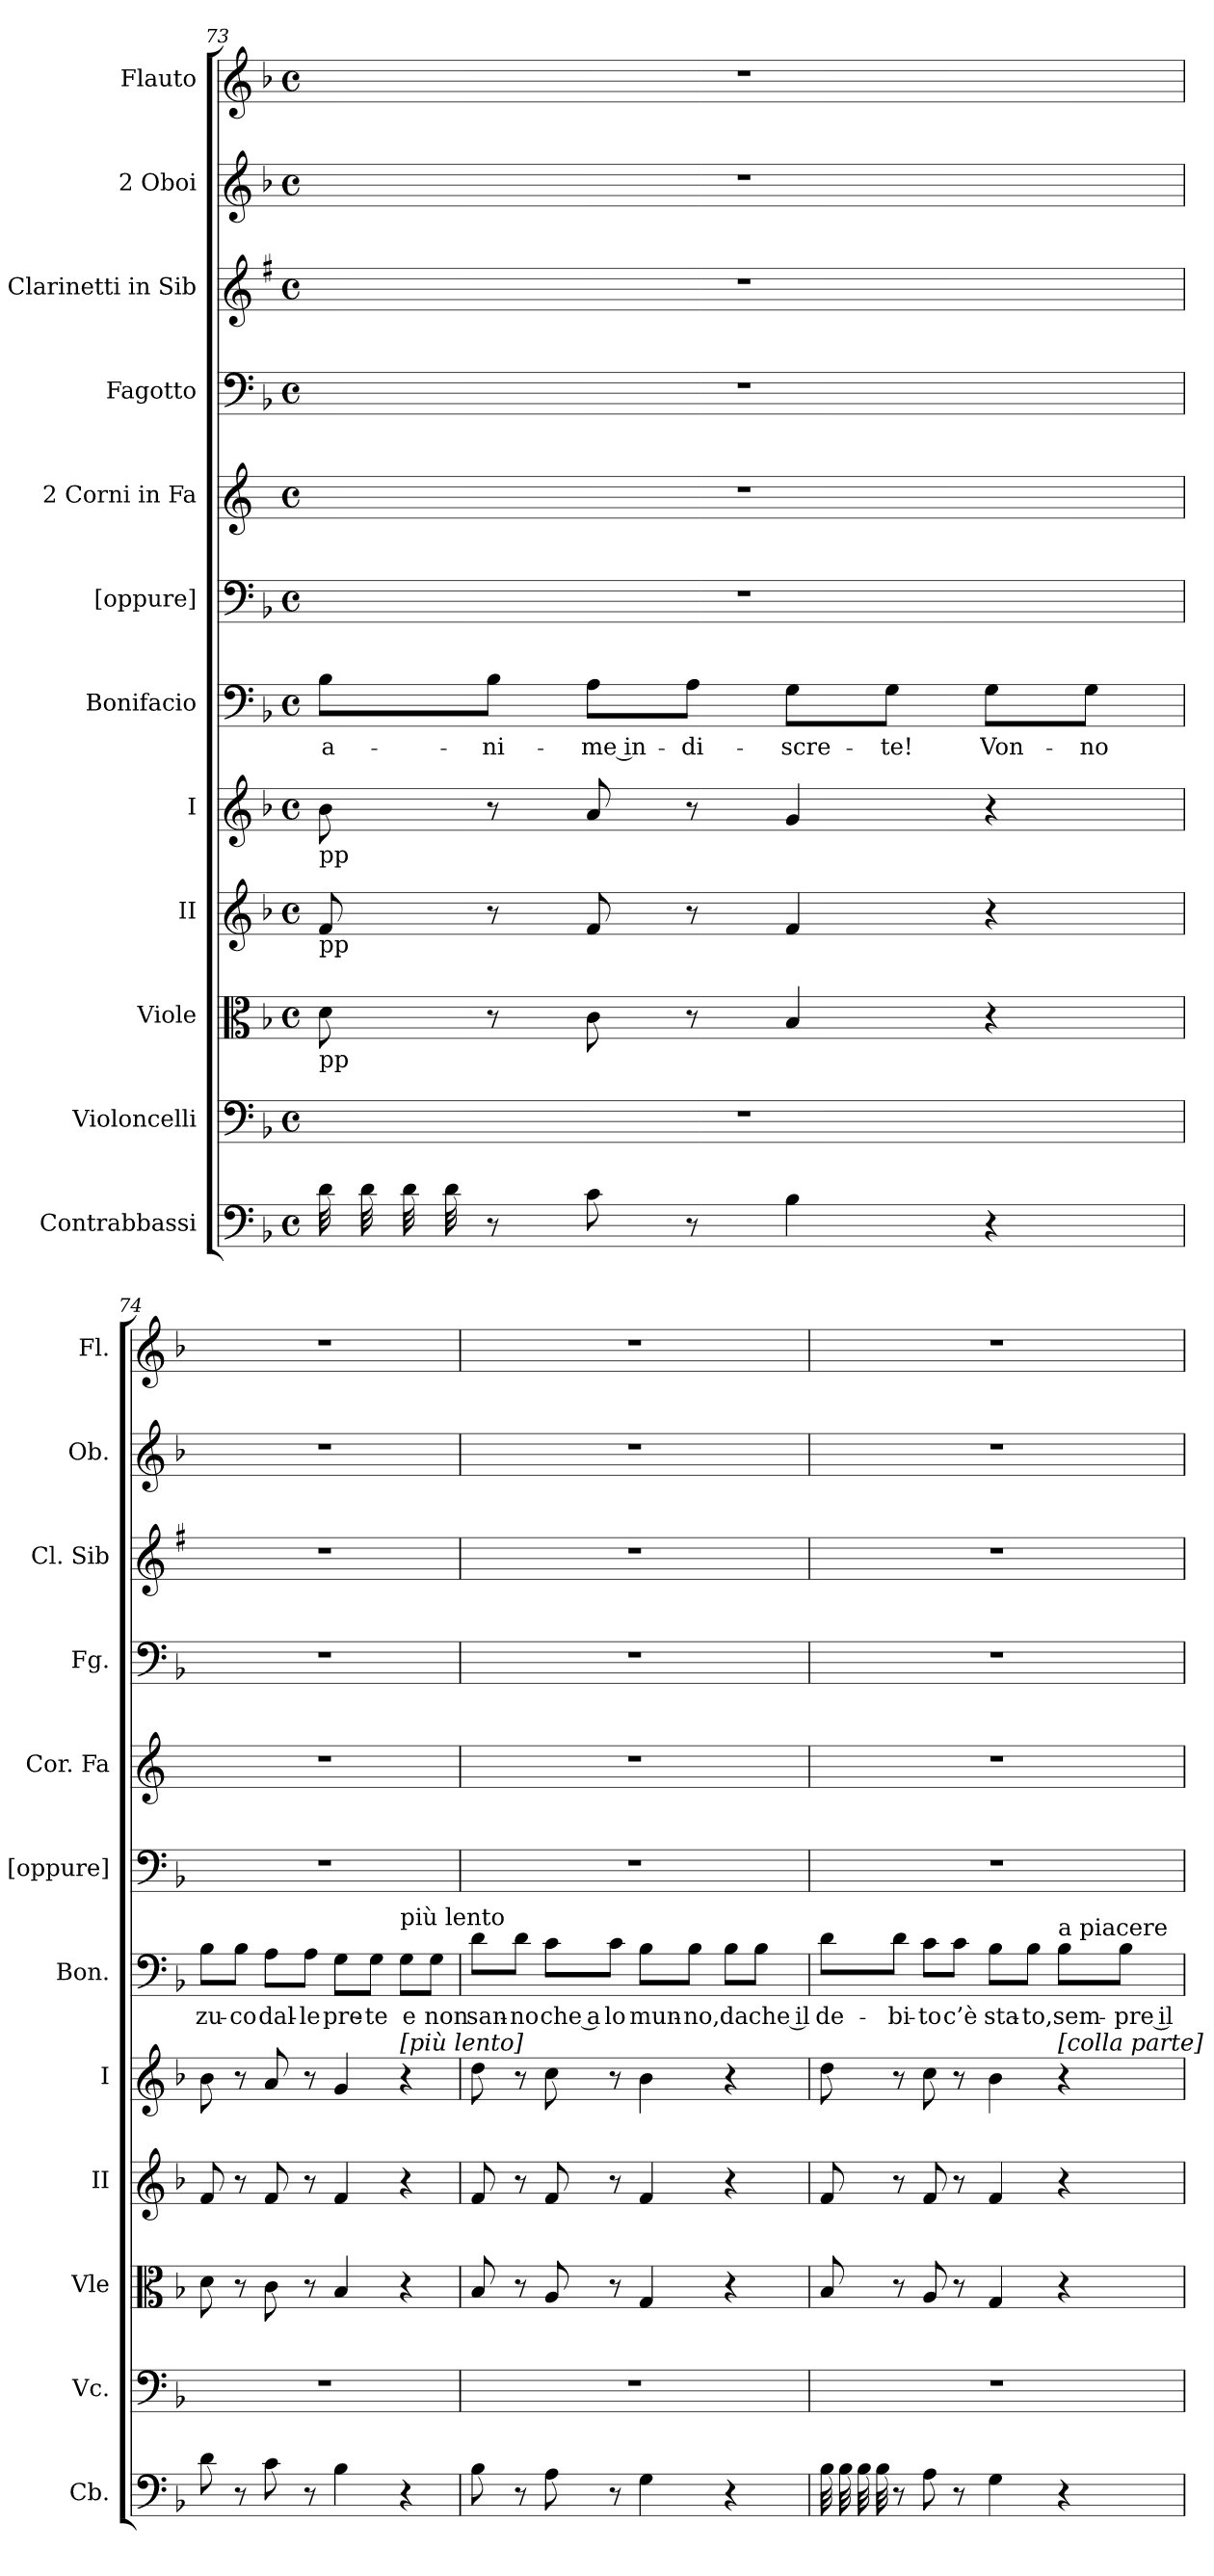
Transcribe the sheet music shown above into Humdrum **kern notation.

**kern	**kern	**kern	**kern	**kern	**kern	**text	**kern	**kern	**kern	**kern	**kern	**kern
*part12	*part11	*part10	*part9	*part8	*part7	*part7	*part6	*part5	*part4	*part3	*part2	*part1
*staff12	*staff11	*staff10	*staff9	*staff8	*staff7	*staff7	*staff6	*staff5	*staff4	*staff3	*staff2	*staff1
*I"Contrabbassi	*I"Violoncelli	*I"Viole	*I"II	*I"I	*I"Bonifacio	*	*I"[oppure]	*I"2 Corni in Fa	*I"Fagotto	*I"2 Clarinetti in Sib	*I"2 Oboi	*I"Flauto
*I'Cb.	*I'Vc.	*I'Vle	*I'II	*I'I	*I'Bon.	*	*I'[oppure]	*I'Cor. Fa	*I'Fg.	*I'Cl. Sib	*I'Ob.	*I'Fl.
!!LO:PB:g=z
*clefF4	*clefF4	*clefC3	*clefG2	*clefG2	*clefF4	*	*clefF4	*clefG2	*clefF4	*clefG2	*clefG2	*clefG2
*	*	*	*	*	*	*	*	*	*	*ITrd1c2	*	*
*k[b-]	*k[b-]	*k[b-]	*k[b-]	*k[b-]	*k[b-]	*	*k[b-]	*k[]	*k[b-]	*k[b-]	*k[b-]	*k[b-]
*F:	*F:	*F:	*F:	*F:	*F:	*	*F:	*C:	*F:	*F:	*F:	*F:
*M4/4	*M4/4	*M4/4	*M4/4	*M4/4	*M4/4	*	*M4/4	*M4/4	*M4/4	*M4/4	*M4/4	*M4/4
*met(c)	*met(c)	*met(c)	*met(c)	*met(c)	*met(c)	*	*met(c)	*met(c)	*met(c)	*met(c)	*met(c)	*met(c)
=73	=73	=73	=73	=73	=73	=73	=73	=73	=73	=73	=73	=73
!	!	!	!	!LO:TX:b:t=pp	!	!	!	!	!	!	!	!
!	!	!	!LO:TX:b:t=pp	!	!	!	!	!	!	!	!	!
!	!	!LO:TX:b:t=pp	!	!	!	!	!	!	!	!	!	!
!LO:TX:b:t=pp	!	!	!	!	!	!	!	!	!	!	!	!
!	!	!	!	!	!	!LO:LY:b	!	!	!	!	!	!
*tremolo	*	*	*	*	*	*	*	*	*	*	*	*
32d\	1r	8d\	8f/	8b-\	8B-\L	a-	1r	1r	1r	1r	1r	1r
32d\	.	.	.	.	.	.	.	.	.	.	.	.
32d\	.	.	.	.	.	.	.	.	.	.	.	.
32d\	.	.	.	.	.	.	.	.	.	.	.	.
*Xtremolo	*	*	*	*	*	*	*	*	*	*	*	*
!	!	!	!	!	!	!LO:LY:b	!	!	!	!	!	!
8r	.	8r	8r	8r	8B-\J	-ni-	.	.	.	.	.	.
!	!	!	!	!	!	!LO:LY:b	!	!	!	!	!	!
8c\	.	8c\	8f/	8a/	8A\L	-me in-	.	.	.	.	.	.
!	!	!	!	!	!	!LO:LY:b	!	!	!	!	!	!
8r	.	8r	8r	8r	8A\J	-di-	.	.	.	.	.	.
!	!	!	!	!	!	!LO:LY:b	!	!	!	!	!	!
4B-\	.	4B-/	4f/	4g/	8G\L	-scre-	.	.	.	.	.	.
!	!	!	!	!	!	!LO:LY:b	!	!	!	!	!	!
.	.	.	.	.	8G\J	-te!	.	.	.	.	.	.
!	!	!	!	!	!	!LO:LY:b	!	!	!	!	!	!
4r	.	4r	4r	4r	8G\L	Von-	.	.	.	.	.	.
!	!	!	!	!	!	!LO:LY:b	!	!	!	!	!	!
.	.	.	.	.	8G\J	-no	.	.	.	.	.	.
=74	=74	=74	=74	=74	=74	=74	=74	=74	=74	=74	=74	=74
!	!	!	!	!	!	!LO:LY:b	!	!	!	!	!	!
8d\	1r	8d\	8f/	8b-\	8B-\L	zu-	1r	1r	1r	1r	1r	1r
!	!	!	!	!	!	!LO:LY:b	!	!	!	!	!	!
8r	.	8r	8r	8r	8B-\J	-co	.	.	.	.	.	.
!	!	!	!	!	!	!LO:LY:b	!	!	!	!	!	!
8c\	.	8c\	8f/	8a/	8A\L	dal-	.	.	.	.	.	.
!	!	!	!	!	!	!LO:LY:b	!	!	!	!	!	!
8r	.	8r	8r	8r	8A\J	-le	.	.	.	.	.	.
!	!	!	!	!	!	!LO:LY:b	!	!	!	!	!	!
4B-\	.	4B-/	4f/	4g/	8G\L	pre-	.	.	.	.	.	.
!	!	!	!	!	!	!LO:LY:b	!	!	!	!	!	!
.	.	.	.	.	8G\J	-te	.	.	.	.	.	.
!	!	!	!	!	!LO:TX:a:t=più lento	!	!	!	!	!	!	!
!	!	!	!	!LO:TX:a:t=[più lento]	!	!	!	!	!	!	!	!
!	!	!	!	!	!	!LO:LY:b	!	!	!	!	!	!
4r	.	4r	4r	4r	8G\L	e	.	.	.	.	.	.
!	!	!	!	!	!	!LO:LY:b	!	!	!	!	!	!
.	.	.	.	.	8G\J	non	.	.	.	.	.	.
=75	=75	=75	=75	=75	=75	=75	=75	=75	=75	=75	=75	=75
!	!	!	!	!	!	!LO:LY:b	!	!	!	!	!	!
8B-\	1r	8B-/	8f/	8dd\	8d\L	san-	1r	1r	1r	1r	1r	1r
!	!	!	!	!	!	!LO:LY:b	!	!	!	!	!	!
8r	.	8r	8r	8r	8d\J	-no	.	.	.	.	.	.
!	!	!	!	!	!	!LO:LY:b	!	!	!	!	!	!
8A\	.	8A/	8f/	8cc\	8c\L	che a	.	.	.	.	.	.
!	!	!	!	!	!	!LO:LY:b	!	!	!	!	!	!
8r	.	8r	8r	8r	8c\J	lo	.	.	.	.	.	.
!	!	!	!	!	!	!LO:LY:b	!	!	!	!	!	!
4G\	.	4G/	4f/	4b-\	8B-\L	mun-	.	.	.	.	.	.
!	!	!	!	!	!	!LO:LY:b	!	!	!	!	!	!
.	.	.	.	.	8B-\J	-no,	.	.	.	.	.	.
!	!	!	!	!	!	!LO:LY:b	!	!	!	!	!	!
4r	.	4r	4r	4r	8B-\L	da	.	.	.	.	.	.
!	!	!	!	!	!	!LO:LY:b	!	!	!	!	!	!
.	.	.	.	.	8B-\J	che il	.	.	.	.	.	.
!!LO:LB:g=z
=76	=76	=76	=76	=76	=76	=76	=76	=76	=76	=76	=76	=76
!	!	!	!	!	!	!LO:LY:b	!	!	!	!	!	!
*tremolo	*	*	*	*	*	*	*	*	*	*	*	*
32B-\	1r	8B-/	8f/	8dd\	8d\L	de-	1r	1r	1r	1r	1r	1r
32B-\	.	.	.	.	.	.	.	.	.	.	.	.
32B-\	.	.	.	.	.	.	.	.	.	.	.	.
32B-\	.	.	.	.	.	.	.	.	.	.	.	.
*Xtremolo	*	*	*	*	*	*	*	*	*	*	*	*
!	!	!	!	!	!	!LO:LY:b	!	!	!	!	!	!
8r	.	8r	8r	8r	8d\J	-bi-	.	.	.	.	.	.
!	!	!	!	!	!	!LO:LY:b	!	!	!	!	!	!
8A\	.	8A/	8f/	8cc\	8c\L	-to	.	.	.	.	.	.
!	!	!	!	!	!	!LO:LY:b	!	!	!	!	!	!
8r	.	8r	8r	8r	8c\J	c’è	.	.	.	.	.	.
!	!	!	!	!	!	!LO:LY:b	!	!	!	!	!	!
4G\	.	4G/	4f/	4b-\	8B-\L	sta-	.	.	.	.	.	.
!	!	!	!	!	!	!LO:LY:b	!	!	!	!	!	!
.	.	.	.	.	8B-\J	-to,	.	.	.	.	.	.
!	!	!	!	!	!LO:TX:a:t=a piacere	!	!	!	!	!	!	!
!	!	!	!	!LO:TX:a:t=[colla parte]	!	!	!	!	!	!	!	!
!	!	!	!	!	!	!LO:LY:b	!	!	!	!	!	!
4r	.	4r	4r	4r	8B-\L	sem-	.	.	.	.	.	.
!	!	!	!	!	!	!LO:LY:b	!	!	!	!	!	!
.	.	.	.	.	8B-\J	-pre il	.	.	.	.	.	.
=	=	=	=	=	=	=	=	=	=	=	=	=
*-	*-	*-	*-	*-	*-	*-	*-	*-	*-	*-	*-	*-
